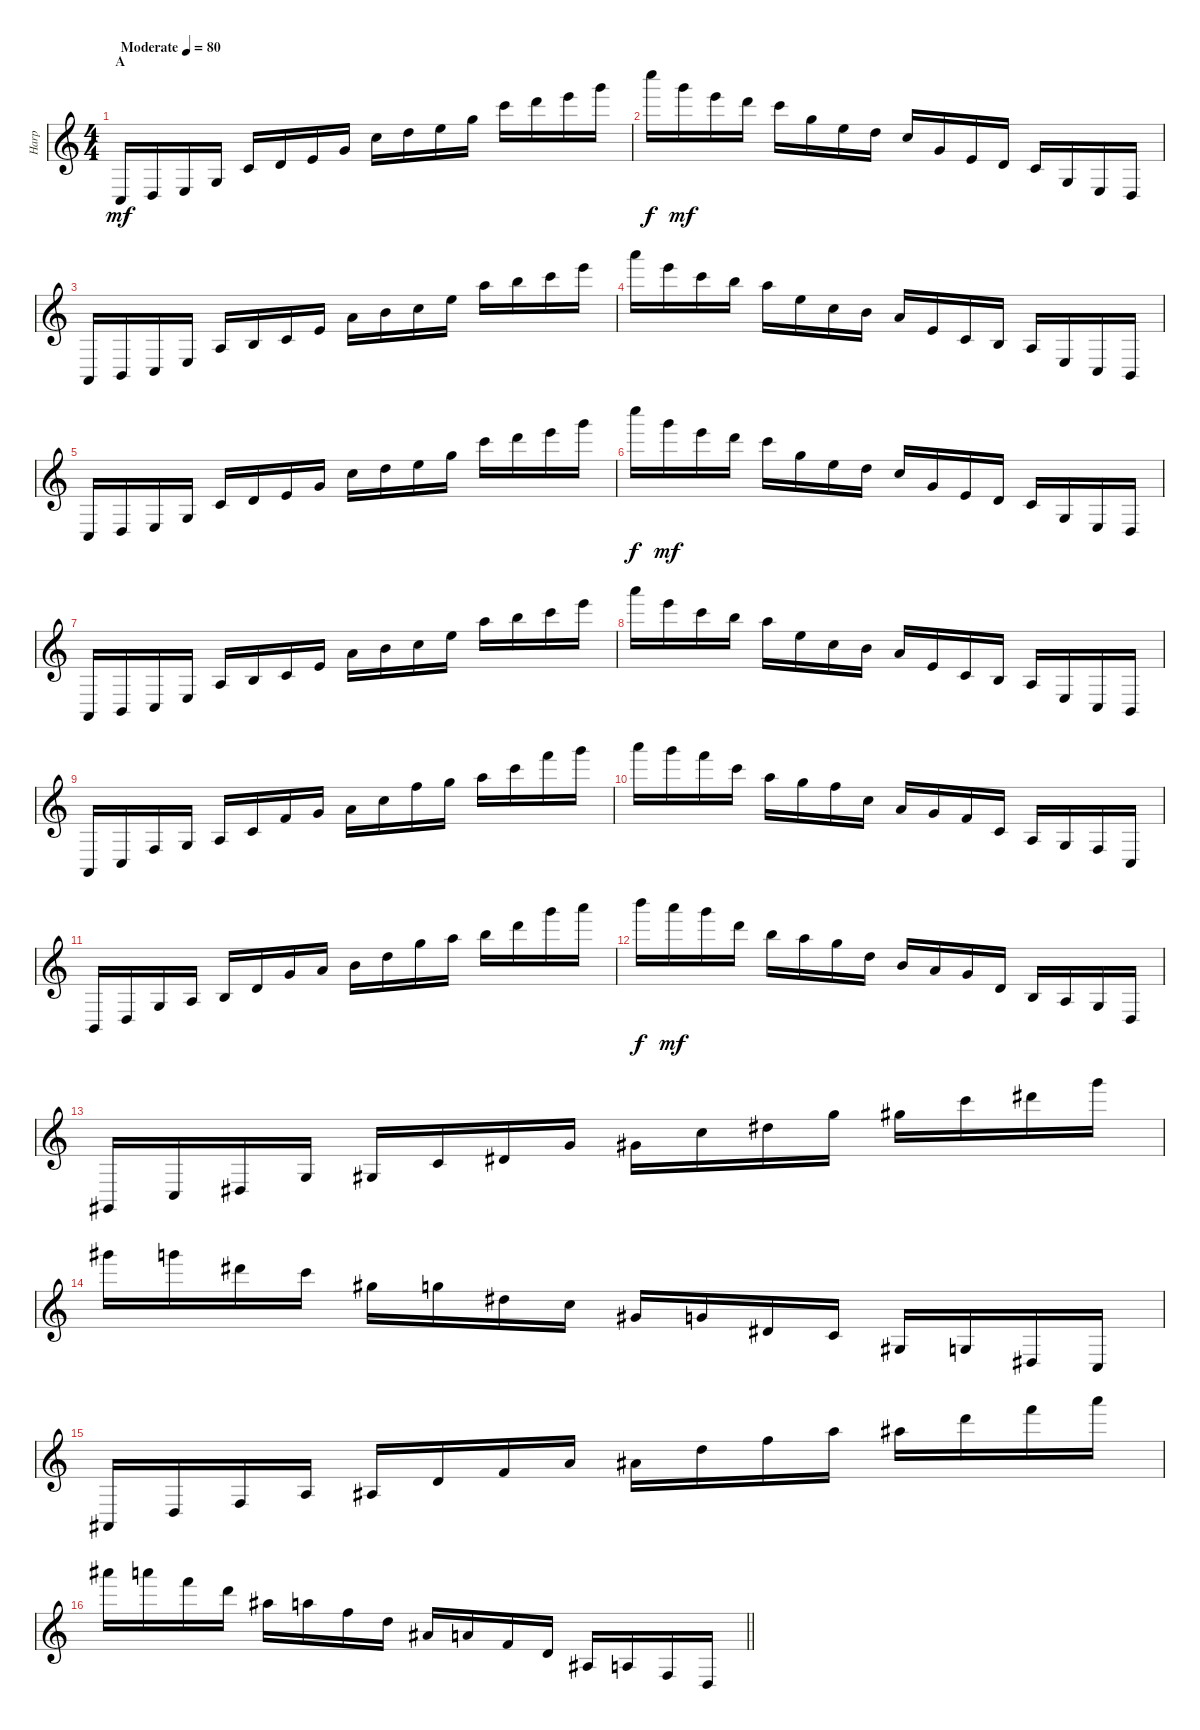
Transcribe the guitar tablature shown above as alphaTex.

\track ("Harp" "Harp") {instrument orchestralharp}
\staff {score}
\tuning (B4 B3 G3 D3 A2 E2) {hide}
\ts (4 4)
\section ("" "A")
\tempo (80 "Moderate")
\clef g2
\ks c
8.6.16{dy mf instrument orchestralharp} 5.5.16 7.5.16 5.4.16 5.3.16 7.3.16 9.3.16 8.2.16 13.2.16 3.1.16 5.1.16 8.1.16 13.1.16 15.1.16 17.1.16 20.1.16 |
25.1.16{dy f} 20.1.16{dy mf} 17.1.16 15.1.16 13.1.16 8.1.16 5.1.16 3.1.16 1.1.16 8.2.16 5.2.16 7.3.16 5.3.16 5.4.16 7.5.16 5.5.16 |
5.6.16 7.6.16 8.6.16 7.5.16 7.4.16 9.4.16 10.4.16 9.3.16 10.2.16 0.1.16 1.1.16 5.1.16 10.1.16 12.1.16 13.1.16 17.1.16 |
22.1.16 17.1.16 13.1.16 12.1.16 10.1.16 5.1.16 1.1.16 0.1.16 10.2.16 9.3.16 10.4.16 9.4.16 7.4.16 7.5.16 8.6.16 7.6.16 |
8.6.16 0.4.16 7.5.16 0.3.16 5.3.16 3.2.16 5.2.16 8.2.16 1.1.16 3.1.16 5.1.16 8.1.16 13.1.16 15.1.16 17.1.16 20.1.16 |
25.1.16{dy f} 20.1.16{dy mf} 17.1.16 15.1.16 13.1.16 8.1.16 5.1.16 3.1.16 1.1.16 8.2.16 5.2.16 7.3.16 5.3.16 5.4.16 2.4.16 0.4.16 |
0.5.16 2.5.16 3.5.16 2.4.16 2.3.16 0.2.16 1.2.16 5.2.16 10.2.16 0.1.16 1.1.16 5.1.16 10.1.16 12.1.16 13.1.16 17.1.16 |
22.1.16 17.1.16 13.1.16 12.1.16 10.1.16 5.1.16 1.1.16 0.1.16 10.2.16 9.3.16 10.4.16 9.4.16 7.4.16 7.5.16 8.6.16 7.6.16 |
0.5.16 3.5.16 3.4.16 0.3.16 2.3.16 1.2.16 6.2.16 8.2.16 10.2.16 13.2.16 6.1.16 8.1.16 10.1.16 13.1.16 18.1.16 20.1.16 |
22.1.16 20.1.16 18.1.16 13.1.16 10.1.16 8.1.16 6.1.16 1.1.16 10.2.16 8.2.16 10.3.16 10.4.16 7.4.16 0.3.16 3.4.16 3.5.16 |
2.5.16 0.4.16 0.3.16 2.3.16 0.2.16 3.2.16 8.2.16 10.2.16 0.1.16 3.1.16 8.1.16 10.1.16 12.1.16 15.1.16 20.1.16 22.1.16 |
24.1.16{dy f} 22.1.16{dy mf} 20.1.16 15.1.16 12.1.16 10.1.16 8.1.16 3.1.16 0.1.16 10.2.16 8.2.16 7.3.16 0.2.16 7.4.16 0.3.16 0.4.16 |
4.6.16 3.5.16 1.4.16 0.3.16 1.3.16 1.2.16 4.2.16 8.2.16 9.2.16 13.2.16 16.2.16 8.1.16 9.1.16 13.1.16 16.1.16 20.1.16 |
21.1.16 20.1.16 16.1.16 13.1.16 9.1.16 8.1.16 4.1.16 1.1.16 9.2.16 8.2.16 8.3.16 5.3.16 6.4.16 5.4.16 6.5.16 3.5.16 |
1.5.16 0.4.16 3.4.16 2.3.16 3.3.16 3.2.16 6.2.16 10.2.16 11.2.16 15.2.16 18.2.16 10.1.16 11.1.16 15.1.16 18.1.16 22.1.16 |
\barLineRight lightlight
23.1.16 22.1.16 18.1.16 15.1.16 11.1.16 10.1.16 6.1.16 3.1.16 11.2.16 10.2.16 10.3.16 7.3.16 8.4.16 7.4.16 8.5.16 0.4.16
